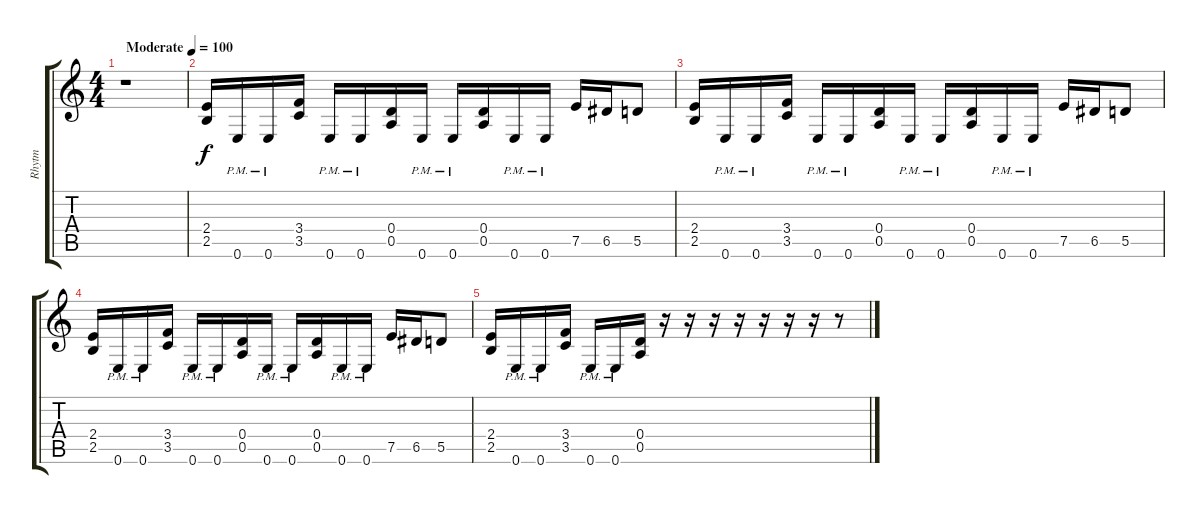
\track ("Rhytm" "Rhytm") {instrument distortionguitar}
\staff {score tabs}
\tuning (E4 B3 G3 D3 A2 E2) {hide}
\ts (4 4)
\tempo (100 "Moderate")
\clef g2
\ks c
r.1{dy f instrument distortionguitar} |
(2.4 2.5).16 0.6{pm}.16 0.6{pm}.16 (3.4 3.5).16 0.6{pm}.16 0.6{pm}.16 (0.4 0.5).16 0.6{pm}.16 0.6{pm}.16 (0.4 0.5).16 0.6{pm}.16 0.6{pm}.16 7.5.16 6.5.16 5.5.8 |
(2.4 2.5).16 0.6{pm}.16 0.6{pm}.16 (3.4 3.5).16 0.6{pm}.16 0.6{pm}.16 (0.4 0.5).16 0.6{pm}.16 0.6{pm}.16 (0.4 0.5).16 0.6{pm}.16 0.6{pm}.16 7.5.16 6.5.16 5.5.8 |
(2.4 2.5).16 0.6{pm}.16 0.6{pm}.16 (3.4 3.5).16 0.6{pm}.16 0.6{pm}.16 (0.4 0.5).16 0.6{pm}.16 0.6{pm}.16 (0.4 0.5).16 0.6{pm}.16 0.6{pm}.16 7.5.16 6.5.16 5.5.8 |
(2.4 2.5).16 0.6{pm}.16 0.6{pm}.16 (3.4 3.5).16 0.6{pm}.16 0.6{pm}.16 (0.4 0.5).16 r.16 r.16 r.16 r.16 r.16 r.16 r.16 r.8
